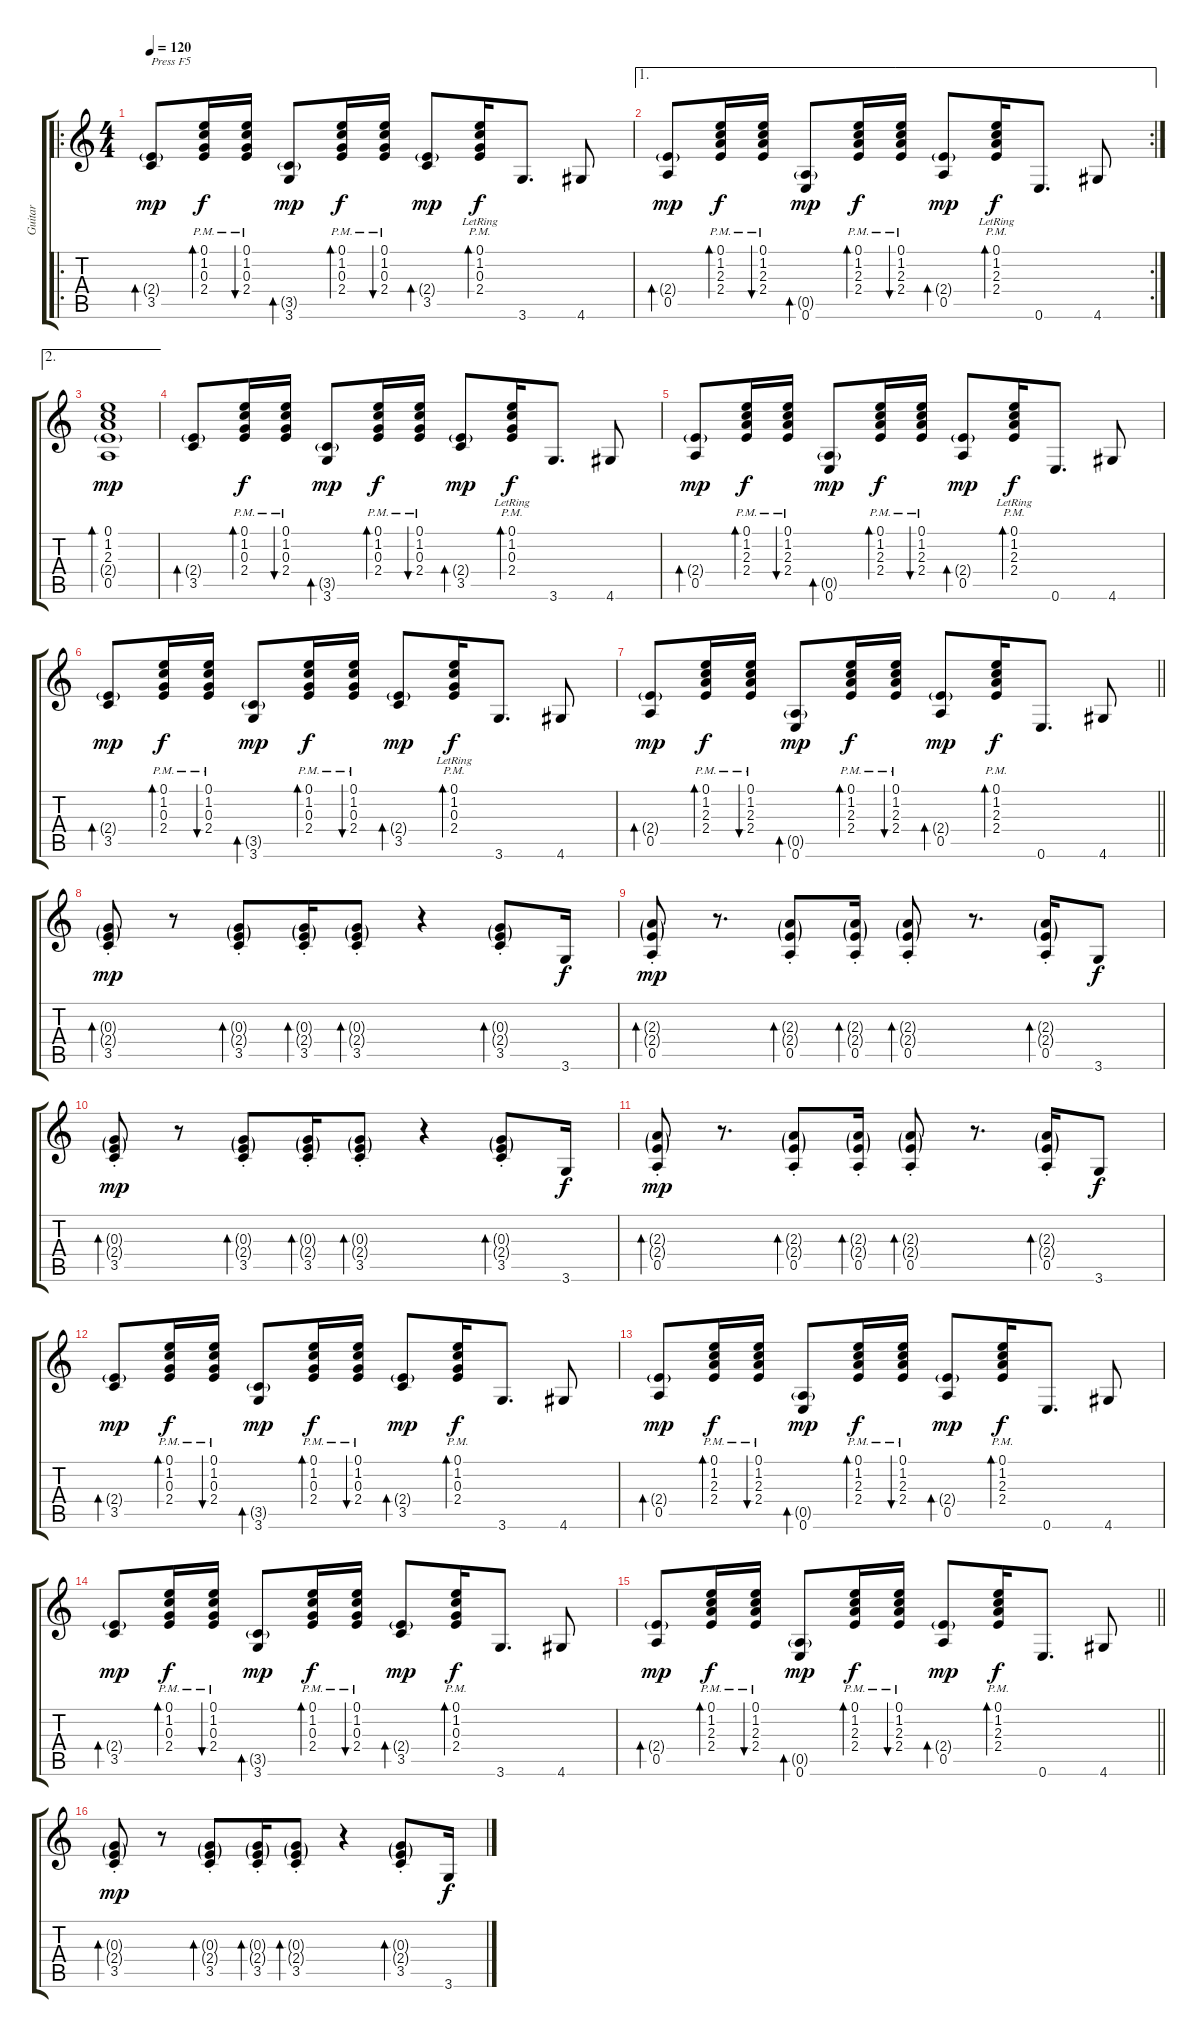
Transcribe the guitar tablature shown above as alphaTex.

\track ("Guitar" "Guitar") {instrument acousticguitarnylon}
\staff {score tabs}
\tuning (E4 B3 G3 D3 A2 E2) {hide}
\ro
\ts (4 4)
\tempo 120
\clef g2
\ks c
(2.4{g} 3.5).8{bd 60 txt "Press F5" dy mp instrument acousticguitarnylon} (0.1{pm} 1.2{pm} 0.3{pm} 2.4{pm}).16{bd 60 dy f} (0.1{pm} 1.2{pm} 0.3{pm} 2.4{pm}).16{bu 60} (3.5{g} 3.6).8{bd 60 dy mp} (0.1{pm} 1.2{pm} 0.3{pm} 2.4{pm}).16{bd 60 dy f} (0.1{pm} 1.2{pm} 0.3{pm} 2.4{pm}).16{bu 60} (2.4{g} 3.5).8{bd 60 dy mp} (0.1{pm lr} 1.2{pm lr} 0.3{pm lr} 2.4{pm lr}).16{bd 60 dy f} 3.6.8{d} 4.6.8 |
\ae 1
\rc 2
(2.4{g} 0.5).8{bd 60 dy mp} (0.1{pm} 1.2{pm} 2.3{pm} 2.4{pm}).16{bd 60 dy f} (0.1{pm} 1.2{pm} 2.3{pm} 2.4{pm}).16{bu 60} (0.5{g} 0.6).8{bd 60 dy mp} (0.1{pm} 1.2{pm} 2.3{pm} 2.4{pm}).16{bd 60 dy f} (0.1{pm} 1.2{pm} 2.3{pm} 2.4{pm}).16{bu 60} (2.4{g} 0.5).8{bd 60 dy mp} (0.1{pm lr} 1.2{pm lr} 2.3{pm lr} 2.4{pm lr}).16{bd 60 dy f} 0.6.8{d} 4.6.8 |
\ae 2
(0.1 1.2 2.3 2.4{g} 0.5).1{bd 60 dy mp} |
(2.4{g} 3.5).8{bd 60} (0.1{pm} 1.2{pm} 0.3{pm} 2.4{pm}).16{bd 60 dy f} (0.1{pm} 1.2{pm} 0.3{pm} 2.4{pm}).16{bu 60} (3.5{g} 3.6).8{bd 60 dy mp} (0.1{pm} 1.2{pm} 0.3{pm} 2.4{pm}).16{bd 60 dy f} (0.1{pm} 1.2{pm} 0.3{pm} 2.4{pm}).16{bu 60} (2.4{g} 3.5).8{bd 60 dy mp} (0.1{pm lr} 1.2{pm lr} 0.3{pm lr} 2.4{pm lr}).16{bd 60 dy f} 3.6.8{d} 4.6.8 |
(2.4{g} 0.5).8{bd 60 dy mp} (0.1{pm} 1.2{pm} 2.3{pm} 2.4{pm}).16{bd 60 dy f} (0.1{pm} 1.2{pm} 2.3{pm} 2.4{pm}).16{bu 60} (0.5{g} 0.6).8{bd 60 dy mp} (0.1{pm} 1.2{pm} 2.3{pm} 2.4{pm}).16{bd 60 dy f} (0.1{pm} 1.2{pm} 2.3{pm} 2.4{pm}).16{bu 60} (2.4{g} 0.5).8{bd 60 dy mp} (0.1{pm lr} 1.2{pm lr} 2.3{pm lr} 2.4{pm lr}).16{bd 60 dy f} 0.6.8{d} 4.6.8 |
(2.4{g} 3.5).8{bd 60 dy mp} (0.1{pm} 1.2{pm} 0.3{pm} 2.4{pm}).16{bd 60 dy f} (0.1{pm} 1.2{pm} 0.3{pm} 2.4{pm}).16{bu 60} (3.5{g} 3.6).8{bd 60 dy mp} (0.1{pm} 1.2{pm} 0.3{pm} 2.4{pm}).16{bd 60 dy f} (0.1{pm} 1.2{pm} 0.3{pm} 2.4{pm}).16{bu 60} (2.4{g} 3.5).8{bd 60 dy mp} (0.1{pm lr} 1.2{pm lr} 0.3{pm lr} 2.4{pm lr}).16{bd 60 dy f} 3.6.8{d} 4.6.8 |
\barLineRight lightlight
(2.4{g} 0.5).8{bd 60 dy mp} (0.1{pm} 1.2{pm} 2.3{pm} 2.4{pm}).16{bd 60 dy f} (0.1{pm} 1.2{pm} 2.3{pm} 2.4{pm}).16{bu 60} (0.5{g} 0.6).8{bd 60 dy mp} (0.1{pm} 1.2{pm} 2.3{pm} 2.4{pm}).16{bd 60 dy f} (0.1{pm} 1.2{pm} 2.3{pm} 2.4{pm}).16{bu 60} (2.4{g} 0.5).8{bd 60 dy mp} (0.1{pm} 1.2{pm} 2.3{pm} 2.4{pm}).16{bd 60 dy f} 0.6.8{d} 4.6.8 |
(0.3{g} 2.4{g st} 3.5).8{bd 60 dy mp} r.8 (0.3{g} 2.4{g st} 3.5).8{bd 60} (0.3{g} 2.4{g st} 3.5).16{bd 60} (0.3{g} 2.4{g st} 3.5).8{bd 60} r.4 (0.3{g} 2.4{g st} 3.5).8{bd 60} 3.6.16{dy f} |
(2.3{g} 2.4{g st} 0.5).8{bd 60 dy mp} r.8{d} (2.3{g} 2.4{g st} 0.5).8{bd 60} (2.3{g} 2.4{g st} 0.5).16{bd 60} (2.3{g} 2.4{g st} 0.5).8{bd 60} r.8{d} (2.3{g} 2.4{g st} 0.5).16{bd 60} 3.6.8{dy f} |
(0.3{g} 2.4{g st} 3.5).8{bd 60 dy mp} r.8 (0.3{g} 2.4{g st} 3.5).8{bd 60} (0.3{g} 2.4{g st} 3.5).16{bd 60} (0.3{g} 2.4{g st} 3.5).8{bd 60} r.4 (0.3{g} 2.4{g st} 3.5).8{bd 60} 3.6.16{dy f} |
(2.3{g} 2.4{g st} 0.5).8{bd 60 dy mp} r.8{d} (2.3{g} 2.4{g st} 0.5).8{bd 60} (2.3{g} 2.4{g st} 0.5).16{bd 60} (2.3{g} 2.4{g st} 0.5).8{bd 60} r.8{d} (2.3{g} 2.4{g st} 0.5).16{bd 60} 3.6.8{dy f} |
(2.4{g} 3.5).8{bd 60 dy mp} (0.1{pm} 1.2{pm} 0.3{pm} 2.4{pm}).16{bd 60 dy f} (0.1{pm} 1.2{pm} 0.3{pm} 2.4{pm}).16{bu 60} (3.5{g} 3.6).8{bd 60 dy mp} (0.1{pm} 1.2{pm} 0.3{pm} 2.4{pm}).16{bd 60 dy f} (0.1{pm} 1.2{pm} 0.3{pm} 2.4{pm}).16{bu 60} (2.4{g} 3.5).8{bd 60 dy mp} (0.1{pm} 1.2{pm} 0.3{pm} 2.4{pm}).16{bd 60 dy f} 3.6.8{d} 4.6.8 |
(2.4{g} 0.5).8{bd 60 dy mp} (0.1{pm} 1.2{pm} 2.3{pm} 2.4{pm}).16{bd 60 dy f} (0.1{pm} 1.2{pm} 2.3{pm} 2.4{pm}).16{bu 60} (0.5{g} 0.6).8{bd 60 dy mp} (0.1{pm} 1.2{pm} 2.3{pm} 2.4{pm}).16{bd 60 dy f} (0.1{pm} 1.2{pm} 2.3{pm} 2.4{pm}).16{bu 60} (2.4{g} 0.5).8{bd 60 dy mp} (0.1{pm} 1.2{pm} 2.3{pm} 2.4{pm}).16{bd 60 dy f} 0.6.8{d} 4.6.8 |
(2.4{g} 3.5).8{bd 60 dy mp} (0.1{pm} 1.2{pm} 0.3{pm} 2.4{pm}).16{bd 60 dy f} (0.1{pm} 1.2{pm} 0.3{pm} 2.4{pm}).16{bu 60} (3.5{g} 3.6).8{bd 60 dy mp} (0.1{pm} 1.2{pm} 0.3{pm} 2.4{pm}).16{bd 60 dy f} (0.1{pm} 1.2{pm} 0.3{pm} 2.4{pm}).16{bu 60} (2.4{g} 3.5).8{bd 60 dy mp} (0.1{pm} 1.2{pm} 0.3{pm} 2.4{pm}).16{bd 60 dy f} 3.6.8{d} 4.6.8 |
\barLineRight lightlight
(2.4{g} 0.5).8{bd 60 dy mp} (0.1{pm} 1.2{pm} 2.3{pm} 2.4{pm}).16{bd 60 dy f} (0.1{pm} 1.2{pm} 2.3{pm} 2.4{pm}).16{bu 60} (0.5{g} 0.6).8{bd 60 dy mp} (0.1{pm} 1.2{pm} 2.3{pm} 2.4{pm}).16{bd 60 dy f} (0.1{pm} 1.2{pm} 2.3{pm} 2.4{pm}).16{bu 60} (2.4{g} 0.5).8{bd 60 dy mp} (0.1{pm} 1.2{pm} 2.3{pm} 2.4{pm}).16{bd 60 dy f} 0.6.8{d} 4.6.8 |
(0.3{g} 2.4{g st} 3.5).8{bd 60 dy mp} r.8 (0.3{g} 2.4{g st} 3.5).8{bd 60} (0.3{g} 2.4{g st} 3.5).16{bd 60} (0.3{g} 2.4{g st} 3.5).8{bd 60} r.4 (0.3{g} 2.4{g st} 3.5).8{bd 60} 3.6.16{dy f}
